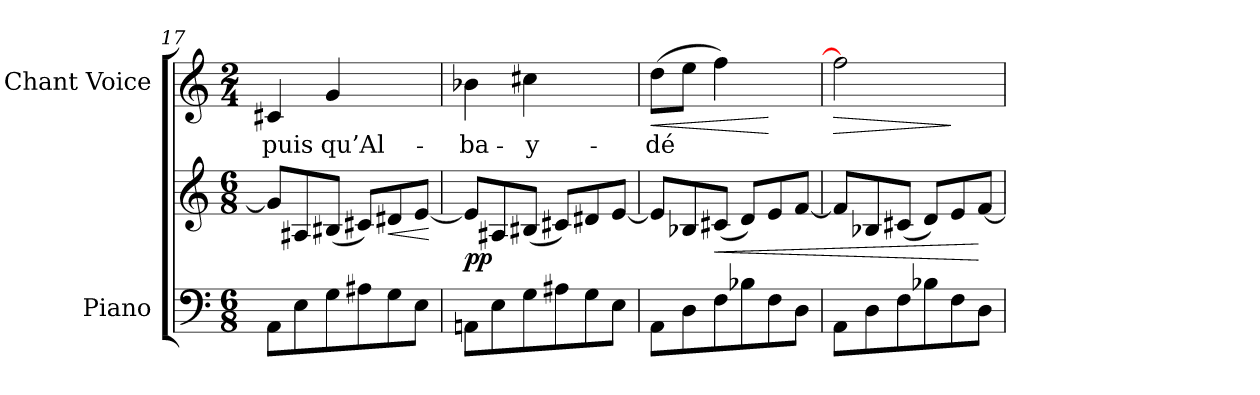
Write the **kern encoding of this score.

**kern	**kern	**dynam	**kern	**text	**dynam
*part2	*part2	*part2	*part1	*part1	*part1
*staff3	*staff2	*staff2/3	*staff1	*staff1	*staff1
*I"Piano	*	*	*I"Chant Voice	*	*
*I'Pno	*	*	*	*	*
*clefF4	*clefG2	*	*clefG2	*	*
*k[]	*k[]	*	*k[]	*	*
*M6/8	*M6/8	*	*M2/4	*	*
=17	=17	=17	=17	=17	=17
8AA\L	8g/L]	.	4c#X/	-puis	.
8E\	8A#X/	.	.	.	.
8G\	(8B#X/J	.	4g/	qu’Al-	.
8A#X\	8c#X/L)	.	.	.	.
!	!	!LO:HP:b	!	!	!
8G\	8d#X/	<	4ryy	.	.
8E\J	[8e/J	.	.	.	.
.	.	[	.	.	.
=18	=18	=18	=18	=18	=18
!	!	!LO:DY:b	!	!	!
8AAn\L	8e/L]	pp	4b-X\	-ba-	.
8E\	8A#X/	.	.	.	.
8G\	(8B#X/J	.	4cc#X\	-y-	.
8A#X\	8c#X/L)	.	.	.	.
8G\	8d#X/	.	4ryy	.	.
8E\J	[8e/J	.	.	.	.
=19	=19	=19	=19	=19	=19
!	!	!	!	!	!LO:HP:b
8AA\L	8e/L]	.	(8dd\L	-dé	<
8D\	8B-X/	.	8ee\J	.	.
!	!	!LO:HP:b	!	!	!
8F\	(8c#X/J	<	[4ff\)	.	.
8B-X\	8d/L)	.	.	.	.
8F\	8e/	.	4ryy	.	[
8D\J	[8f/J	.	.	.	.
=20	=20	=20	=20	=20	=20
!	!	!	!	!	!LO:HP:b
8AA\L	8f/L]	.	2ff\]	.	>
8D\	8B-X/	.	.	.	.
8F\	(8c#X/J	.	.	.	.
8B-X\	8d/L)	.	.	.	.
8F\	8e/	.	4ryy	.	]
8D\J	[>8f/J	[	.	.	.
=	=	=	=	=	=
*-	*-	*-	*-	*-	*-
